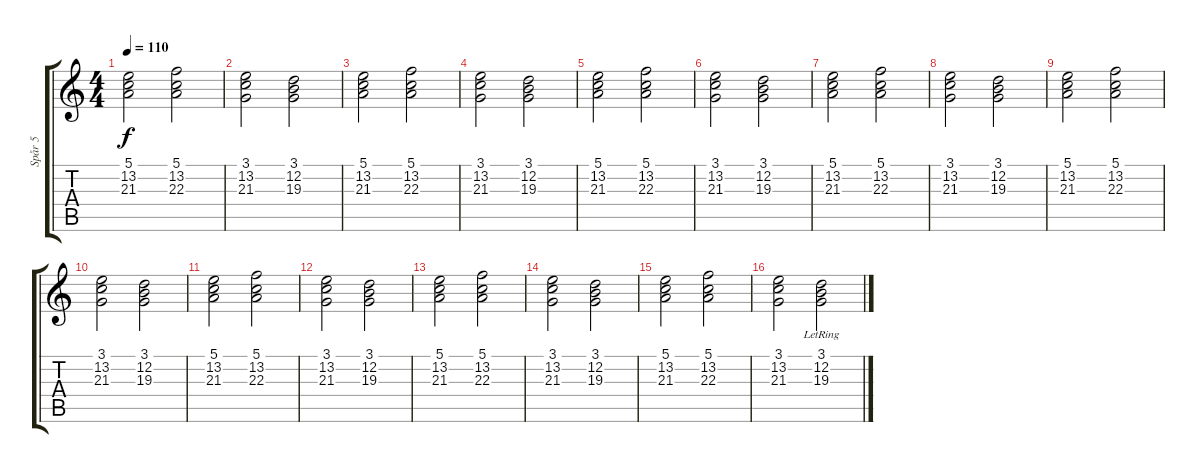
\track ("Spår 5" "Spår 5") {instrument lead2sawtooth}
\staff {score tabs}
\tuning (E4 B3 G3 D3 A2 E2) {hide}
\ts (4 4)
\tempo 110
\clef g2
\ks c
(5.1 13.2 21.3).2{dy f} (5.1 13.2 22.3).2 |
(3.1 13.2 21.3).2 (3.1 12.2 19.3).2 |
(5.1 13.2 21.3).2 (5.1 13.2 22.3).2 |
(3.1 13.2 21.3).2 (3.1 12.2 19.3).2 |
(5.1 13.2 21.3).2 (5.1 13.2 22.3).2 |
(3.1 13.2 21.3).2 (3.1 12.2 19.3).2 |
(5.1 13.2 21.3).2 (5.1 13.2 22.3).2 |
(3.1 13.2 21.3).2 (3.1 12.2 19.3).2 |
(5.1 13.2 21.3).2 (5.1 13.2 22.3).2 |
(3.1 13.2 21.3).2 (3.1 12.2 19.3).2 |
(5.1 13.2 21.3).2 (5.1 13.2 22.3).2 |
(3.1 13.2 21.3).2 (3.1 12.2 19.3).2 |
(5.1 13.2 21.3).2 (5.1 13.2 22.3).2 |
(3.1 13.2 21.3).2 (3.1 12.2 19.3).2 |
(5.1 13.2 21.3).2 (5.1 13.2 22.3).2 |
(3.1 13.2 21.3).2 (3.1{lr} 12.2{lr} 19.3{lr}).2
